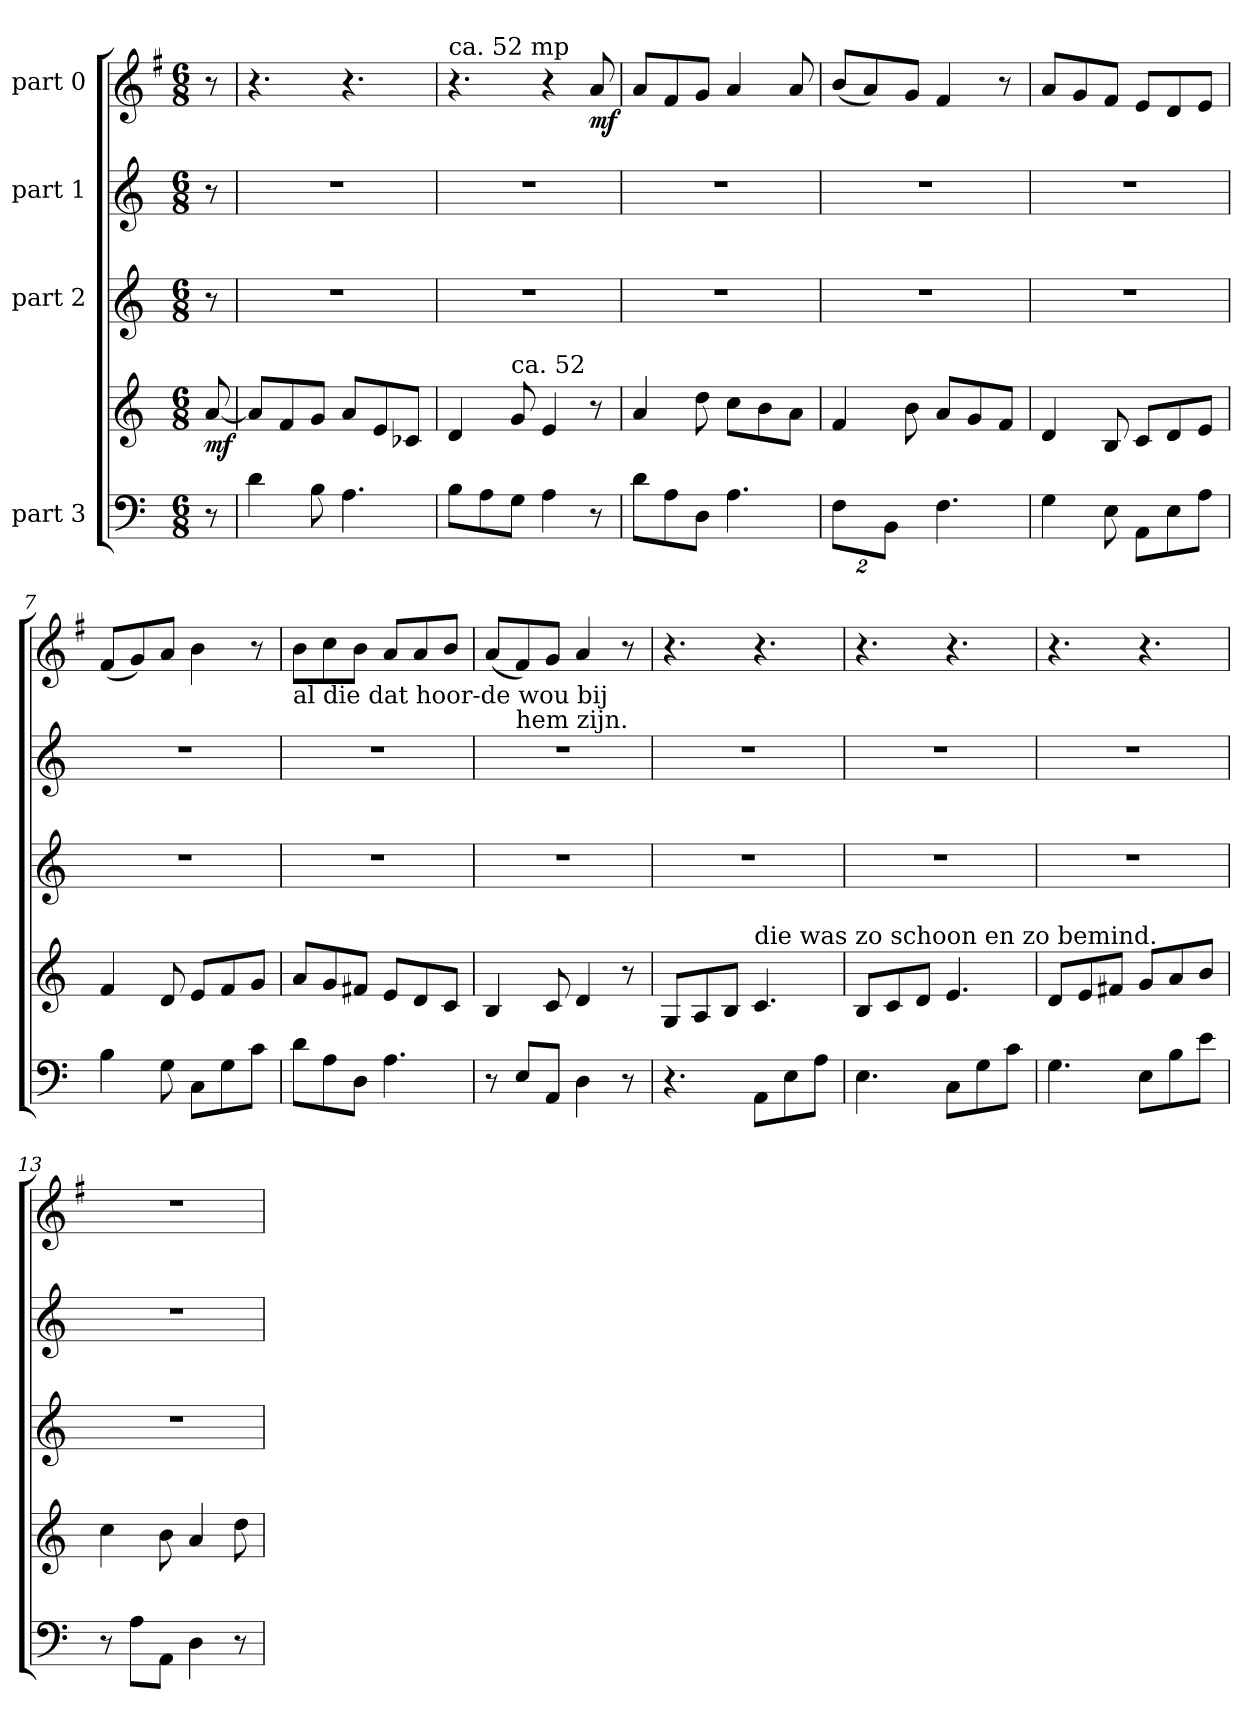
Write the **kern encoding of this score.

**kern	**kern	**dynam	**kern	**kern	**kern	**dynam
*part4	*part4	*part4	*part3	*part2	*part1	*part1
*staff5	*staff4	*staff4/5	*staff3	*staff2	*staff1	*staff1
*I"part 3	*	*	*I"part 2	*I"part 1	*I"part 0	*
*stria5	*stria5	*	*stria5	*stria5	*stria5	*
*clefF4	*clefG2	*	*clefG2	*clefG2	*clefG2	*
*k[]	*k[]	*	*k[]	*k[]	*k[f#]	*
*M6/8	*M6/8	*	*M6/8	*M6/8	*M6/8	*
*MM78	*MM78	*	*MM78	*MM78	*MM78	*
=1	=1	=1	=1	=1	=1	=1
!	!	!LO:DY:b	!	!	!	!
8r	[8a/	mf	8r	8r	8r	.
=2	=2	=2	=2	=2	=2	=2
!	!	!	!LO:N:vis=2	!LO:N:vis=2	!	!
4d\	8a/L]	.	2.r	2.r	4.r	.
.	8f/	.	.	.	.	.
8B\	8g/J	.	.	.	.	.
4.A\	8a/L	.	.	.	4.r	.
.	8e/	.	.	.	.	.
.	8c-X/J	.	.	.	.	.
=3	=3	=3	=3	=3	=3	=3
!	!	!	!	!	!LO:TX:a:t=ca. 52 mp	!
!	!	!	!LO:N:vis=2	!LO:N:vis=2	!	!
8B\L	4d/	.	2.r	2.r	4.r	.
8A\	.	.	.	.	.	.
!	!LO:TX:a:t=ca. 52	!	!	!	!	!
8G\J	8g/	.	.	.	.	.
4A\	4e/	.	.	.	4r	.
!	!	!	!	!	!	!LO:DY:b
8r	8r	.	.	.	8a/	mf
=4	=4	=4	=4	=4	=4	=4
!	!	!	!LO:N:vis=2	!LO:N:vis=2	!	!
8d\L	4a/	.	2.r	2.r	8a/L	.
8A\	.	.	.	.	8f#/	.
8D\J	8dd\	.	.	.	8g/J	.
4.A\	8cc\L	.	.	.	4a/	.
.	8b\	.	.	.	.	.
.	8a\J	.	.	.	8a/	.
=5	=5	=5	=5	=5	=5	=5
!	!	!	!LO:N:vis=2	!LO:N:vis=2	!	!
16%3F\L	4f/	.	2.r	2.r	(8b/L	.
.	.	.	.	.	8a/)	.
16%3BB\J	.	.	.	.	.	.
.	8b\	.	.	.	8g/J	.
4.F\	8a/L	.	.	.	4f#/	.
.	8g/	.	.	.	.	.
.	8f/J	.	.	.	8r	.
=6	=6	=6	=6	=6	=6	=6
!	!	!	!LO:N:vis=2	!LO:N:vis=2	!	!
4G\	4d/	.	2.r	2.r	8a/L	.
.	.	.	.	.	8g/	.
8E\	8B/	.	.	.	8f#/J	.
8AA\L	8c/L	.	.	.	8e/L	.
8E\	8d/	.	.	.	8d/	.
8A\J	8e/J	.	.	.	8e/J	.
=7	=7	=7	=7	=7	=7	=7
!	!	!	!LO:N:vis=2	!LO:N:vis=2	!	!
4B\	4f/	.	2.r	2.r	(8f#/L	.
.	.	.	.	.	8g/)	.
8G\	8d/	.	.	.	8a/J	.
8C\L	8e/L	.	.	.	4b\	.
8G\	8f/	.	.	.	.	.
8c\J	8g/J	.	.	.	8r	.
=8	=8	=8	=8	=8	=8	=8
!	!	!	!	!	!LO:TX:b:t=al die dat hoor-de wou bij	!
!	!	!	!LO:N:vis=2	!LO:N:vis=2	!	!
8d\L	8a/L	.	2.r	2.r	8b\L	.
8A\	8g/	.	.	.	8cc\	.
8D\J	8f#X/J	.	.	.	8b\J	.
4.A\	8e/L	.	.	.	8a/L	.
.	8d/	.	.	.	8a/	.
.	8c/J	.	.	.	8b/J	.
=9	=9	=9	=9	=9	=9	=9
!	!	!	!LO:N:vis=2	!LO:N:vis=2	!	!
8r	4B/	.	2.r	2.r	(8a/L	.
!	!	!	!	!	!LO:TX:b:t=hem zijn.	!
8E/L	.	.	.	.	8f#/)	.
8AA/J	8c/	.	.	.	8g/J	.
4D\	4d/	.	.	.	4a/	.
8r	8r	.	.	.	8r	.
=10	=10	=10	=10	=10	=10	=10
!	!	!	!LO:N:vis=2	!LO:N:vis=2	!	!
4.r	8G/L	.	2.r	2.r	4.r	.
.	8A/	.	.	.	.	.
.	8B/J	.	.	.	.	.
!	!LO:TX:a:t=die was zo schoon en zo bemind.	!	!	!	!	!
8AA\L	4.c/	.	.	.	4.r	.
8E\	.	.	.	.	.	.
8A\J	.	.	.	.	.	.
=11	=11	=11	=11	=11	=11	=11
!	!	!	!LO:N:vis=2	!LO:N:vis=2	!	!
4.E\	8B/L	.	2.r	2.r	4.r	.
.	8c/	.	.	.	.	.
.	8d/J	.	.	.	.	.
8C\L	4.e/	.	.	.	4.r	.
8G\	.	.	.	.	.	.
8c\J	.	.	.	.	.	.
=12	=12	=12	=12	=12	=12	=12
!	!	!	!LO:N:vis=2	!LO:N:vis=2	!	!
4.G\	8d/L	.	2.r	2.r	4.r	.
.	8e/	.	.	.	.	.
.	8f#X/J	.	.	.	.	.
8E\L	8g/L	.	.	.	4.r	.
8B\	8a/	.	.	.	.	.
8e\J	8b/J	.	.	.	.	.
=13	=13	=13	=13	=13	=13	=13
!	!	!	!LO:N:vis=2	!LO:N:vis=2	!LO:N:vis=2	!
8r	4cc\	.	2.r	2.r	2.r	.
8A\L	.	.	.	.	.	.
8AA\J	8b\	.	.	.	.	.
4D\	4a/	.	.	.	.	.
8r	8dd\	.	.	.	.	.
=	=	=	=	=	=	=
*-	*-	*-	*-	*-	*-	*-
